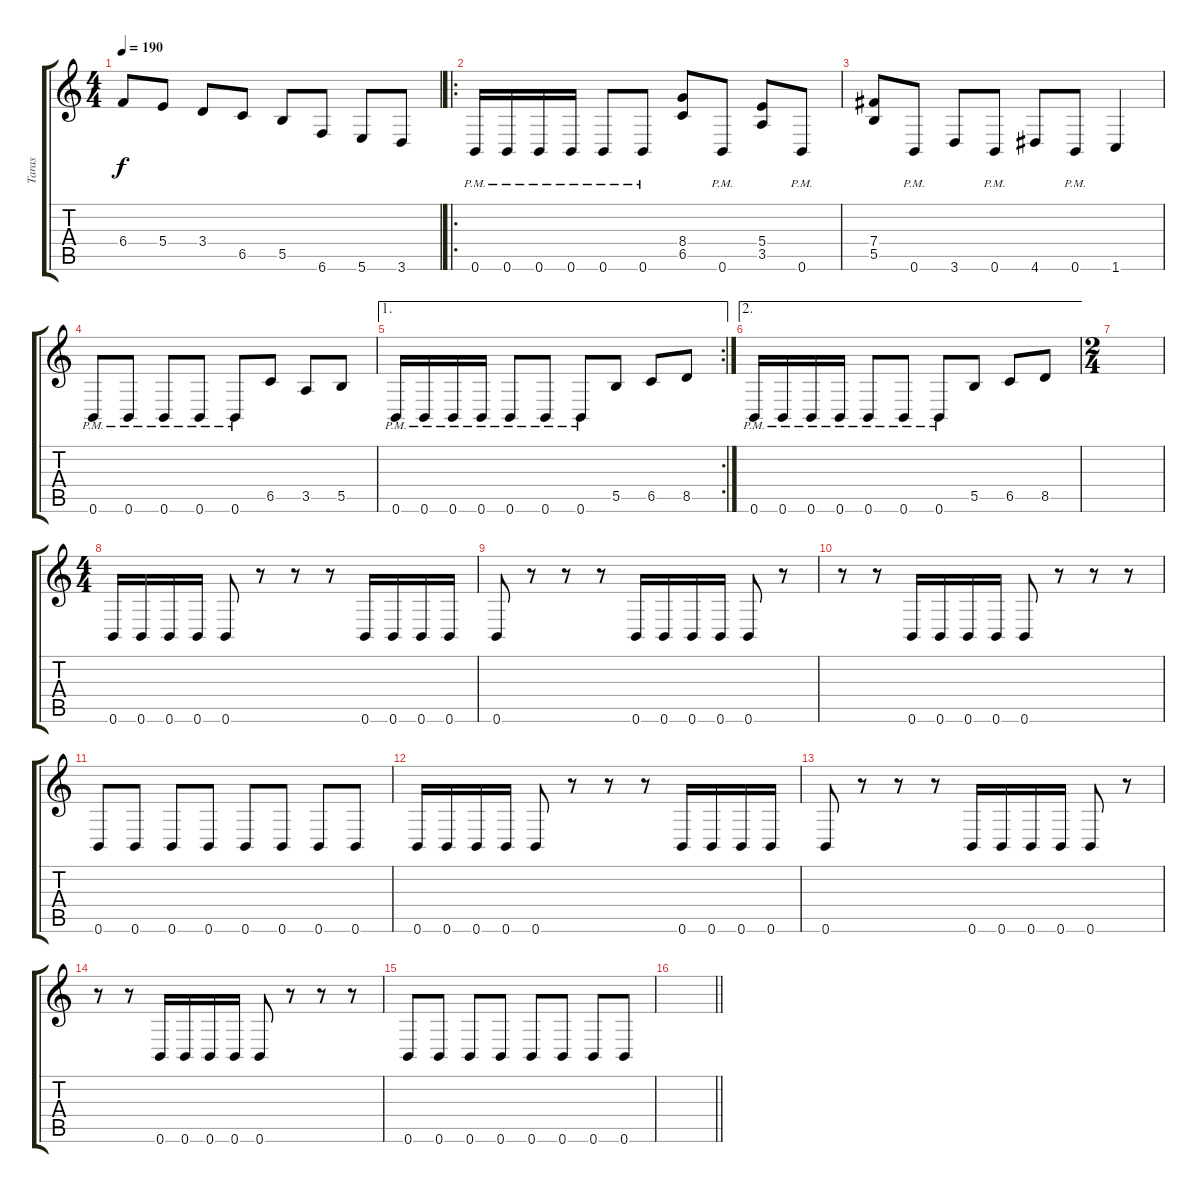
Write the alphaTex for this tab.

\track ("Taras" "Taras") {instrument overdrivenguitar}
\staff {score tabs}
\tuning (Db4 Ab3 E3 B2 Gb2 B1) {hide}
\ts (4 4)
\tempo 190
\clef g2
\ks c
6.4.8{dy f} 5.4.8 3.4.8 6.5.8 5.5.8 6.6.8 5.6.8 3.6.8 |
\ro
0.6{pm}.16 0.6{pm}.16 0.6{pm}.16 0.6{pm}.16 0.6{pm}.8 0.6{pm}.8 (8.4 6.5).8 0.6{pm}.8 (5.4 3.5).8 0.6{pm}.8 |
(7.4 5.5).8 0.6{pm}.8 3.6.8 0.6{pm}.8 4.6.8 0.6{pm}.8 1.6.4 |
0.6{pm}.8 0.6{pm}.8 0.6{pm}.8 0.6{pm}.8 0.6{pm}.8 6.5.8 3.5.8 5.5.8 |
\ae 1
\rc 2
0.6{pm}.16 0.6{pm}.16 0.6{pm}.16 0.6{pm}.16 0.6{pm}.8 0.6{pm}.8 0.6{pm}.8 5.5.8 6.5.8 8.5.8 |
\ae 2
0.6{pm}.16 0.6{pm}.16 0.6{pm}.16 0.6{pm}.16 0.6{pm}.8 0.6{pm}.8 0.6{pm}.8 5.5.8 6.5.8 8.5.8 |
\ts (2 4)
|
\ts (4 4)
0.6.16 0.6.16 0.6.16 0.6.16 0.6.8 r.8 r.8 r.8 0.6.16 0.6.16 0.6.16 0.6.16 |
0.6.8 r.8 r.8 r.8 0.6.16 0.6.16 0.6.16 0.6.16 0.6.8 r.8 |
r.8 r.8 0.6.16 0.6.16 0.6.16 0.6.16 0.6.8 r.8 r.8 r.8 |
0.6.8 0.6.8 0.6.8 0.6.8 0.6.8 0.6.8 0.6.8 0.6.8 |
0.6.16 0.6.16 0.6.16 0.6.16 0.6.8 r.8 r.8 r.8 0.6.16 0.6.16 0.6.16 0.6.16 |
0.6.8 r.8 r.8 r.8 0.6.16 0.6.16 0.6.16 0.6.16 0.6.8 r.8 |
r.8 r.8 0.6.16 0.6.16 0.6.16 0.6.16 0.6.8 r.8 r.8 r.8 |
0.6.8 0.6.8 0.6.8 0.6.8 0.6.8 0.6.8 0.6.8 0.6.8 |
\barLineRight lightlight
